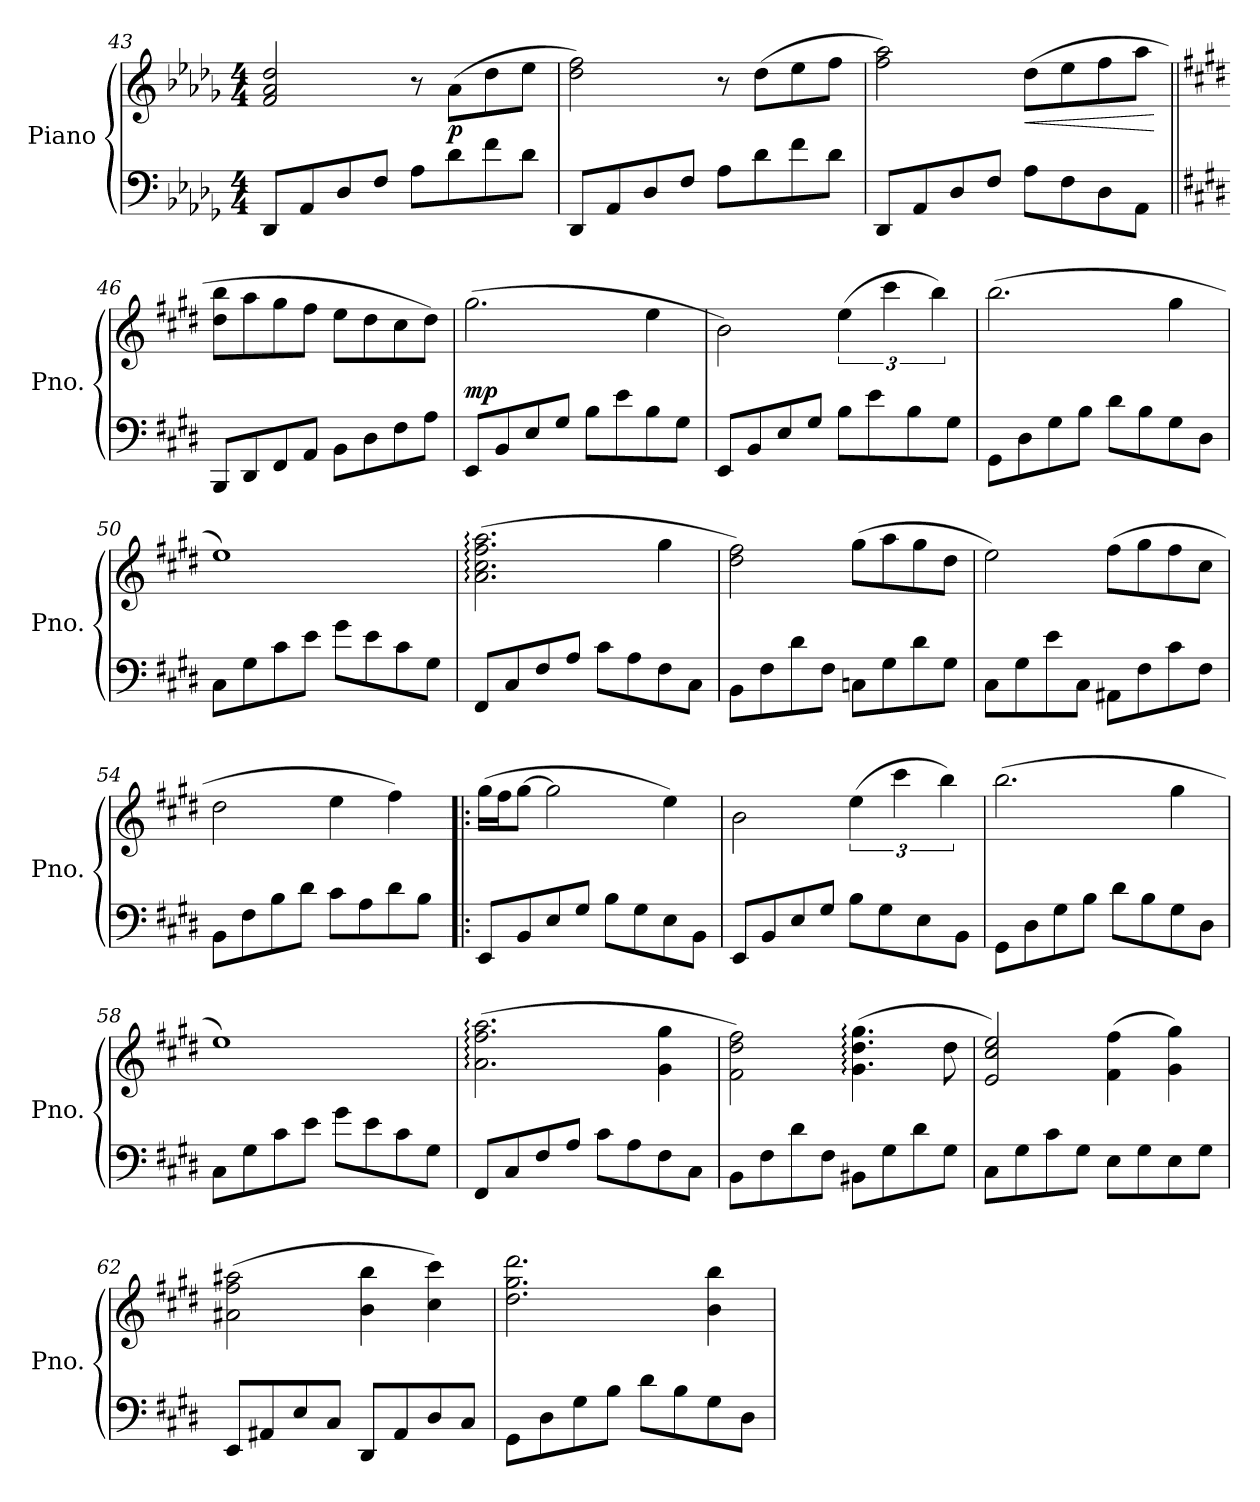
**kern	**kern	**dynam
*part1	*part1	*part1
*staff2	*staff1	*staff1/2
*I"Piano	*	*
*I'Pno.	*	*
*clefF4	*clefG2	*
*k[b-e-a-d-g-]	*k[b-e-a-d-g-]	*
*M4/4	*M4/4	*
=43	=43	=43
8DD-/L	2f/ 2a-/ 2dd-/	.
8AA-/	.	.
8D-/	.	.
8F/J	.	.
8A-\L	8r	.
!	!	!LO:DY:b
8d-\	(>8a-\L	p
8f\	8dd-\	.
8d-\J	8ee-\J	.
=44	=44	=44
8DD-/L	2dd-\ 2ff\)	.
8AA-/	.	.
8D-/	.	.
8F/J	.	.
8A-\L	8r	.
8d-\	(>8dd-\L	.
8f\	8ee-\	.
8d-\J	8ff\J	.
=45	=45	=45
8DD-/L	2ff\ 2aa-\)	.
8AA-/	.	.
8D-/	.	.
8F/J	.	.
!	!	!LO:HP:b
8A-\L	(>8dd-\L	<
8F\	8ee-\	.
8D-\	8ff\	.
8AA-\J	8aa-\J	.
.	.	[
!!LO:PB:g=z
=46||	=46||	=46||
*k[f#c#g#d#]	*k[f#c#g#d#]	*
!	!	!LO:DY:b
8BBB/L	8dd#\ 8bb\L	other-dynamics
8DD#/	8aa\	.
8FF#/	8gg#\	.
8AA/J	8ff#\J	.
8BB\L	8ee\L	.
8D#\	8dd#\	.
8F#\	8cc#\	.
8A\J	8dd#\J)	.
=47	=47	=47
!	!	!LO:DY:a=2
8EE/L	(>2.gg#\	mp
8BB/	.	.
8E/	.	.
8G#/J	.	.
8B\L	.	.
8e\	.	.
8B\	4ee\	.
8G#\J	.	.
=48	=48	=48
8EE/L	2b\)	.
8BB/	.	.
8E/	.	.
8G#/J	.	.
8B\L	(>6ee\	.
8e\	.	.
.	6ccc#\	.
8B\	.	.
.	6bb\)	.
8G#\J	.	.
=49	=49	=49
8GG#\L	(>2.bb\	.
8D#\	.	.
8G#\	.	.
8B\J	.	.
8d#\L	.	.
8B\	.	.
8G#\	4gg#\	.
8D#\J	.	.
!!LO:LB:g=z
=50	=50	=50
8C#\L	1ee)	.
8G#\	.	.
8c#\	.	.
8e\J	.	.
8g#\L	.	.
8e\	.	.
8c#\	.	.
8G#\J	.	.
=51	=51	=51
8FF#/L	(>2.a\: 2.cc#\: 2.ff#\: 2.aa\:	.
8C#/	.	.
8F#/	.	.
8A/J	.	.
8c#\L	.	.
8A\	.	.
8F#\	4gg#\	.
8C#\J	.	.
=52	=52	=52
8BB\L	2dd#\ 2ff#\)	.
8F#\	.	.
8d#\	.	.
8F#\J	.	.
8Cn\L	(>8gg#\L	.
8G#\	8aa\	.
8d#\	8gg#\	.
8G#\J	8dd#\J	.
=53	=53	=53
8C#\L	2ee\)	.
8G#\	.	.
8e\	.	.
8C#\J	.	.
8AA#X\L	(>8ff#\L	.
8F#\	8gg#\	.
8c#\	8ff#\	.
8F#\J	8cc#\J	.
!!LO:LB:g=z
=54	=54	=54
8BB\L	2dd#\	.
8F#\	.	.
8B\	.	.
8d#\J	.	.
8c#\L	4ee\	.
8A\	.	.
8d#\	4ff#\)	.
8B\J	.	.
=55!|:	=55!|:	=55!|:
8EE/L	(>16gg#\LL	.
.	16ff#\J	.
8BB/	[8gg#\J	.
8E/	2gg#\]	.
8G#/J	.	.
8B\L	.	.
8G#\	.	.
8E\	4ee\)	.
8BB\J	.	.
=56	=56	=56
8EE/L	2b\	.
8BB/	.	.
8E/	.	.
8G#/J	.	.
8B\L	(>6ee\	.
8G#\	.	.
.	6ccc#\	.
8E\	.	.
.	6bb\)	.
8BB\J	.	.
=57	=57	=57
8GG#\L	(>2.bb\	.
8D#\	.	.
8G#\	.	.
8B\J	.	.
8d#\L	.	.
8B\	.	.
8G#\	4gg#\	.
8D#\J	.	.
!!LO:LB:g=z
=58	=58	=58
8C#\L	1ee)	.
8G#\	.	.
8c#\	.	.
8e\J	.	.
8g#\L	.	.
8e\	.	.
8c#\	.	.
8G#\J	.	.
=59	=59	=59
8FF#/L	(>2.a\: 2.ff#\: 2.aa\:	.
8C#/	.	.
8F#/	.	.
8A/J	.	.
8c#\L	.	.
8A\	.	.
8F#\	4g#\ 4gg#\	.
8C#\J	.	.
=60	=60	=60
8BB\L	2f#\ 2dd#\ 2ff#\)	.
8F#\	.	.
8d#\	.	.
8F#\J	.	.
8BB#X\L	(>4.g#\: 4.dd#\: 4.gg#\:	.
8G#\	.	.
8d#\	.	.
8G#\J	8dd#\	.
=61	=61	=61
8C#\L	2e/ 2cc#/ 2ee/)	.
8G#\	.	.
8c#\	.	.
8G#\J	.	.
8E\L	(>4f#\ 4ff#\	.
8G#\	.	.
8E\	4g#\ 4gg#\)	.
8G#\J	.	.
!!LO:LB:g=z
=62	=62	=62
8EE/L	(>2a#X\ 2ff#\ 2aa#X\	.
8AA#X/	.	.
8E/	.	.
8C#/J	.	.
8DD#/L	4b\ 4bb\	.
8AA#/	.	.
8D#/	4cc#\ 4ccc#\)	.
8C#/J	.	.
=63	=63	=63
8GG#\L	2.dd#\ 2.gg#\ 2.ddd#\	.
8D#\	.	.
8G#\	.	.
8B\J	.	.
8d#\L	.	.
8B\	.	.
8G#\	4b\ 4bb\	.
8D#\J	.	.
=	=	=
*-	*-	*-
